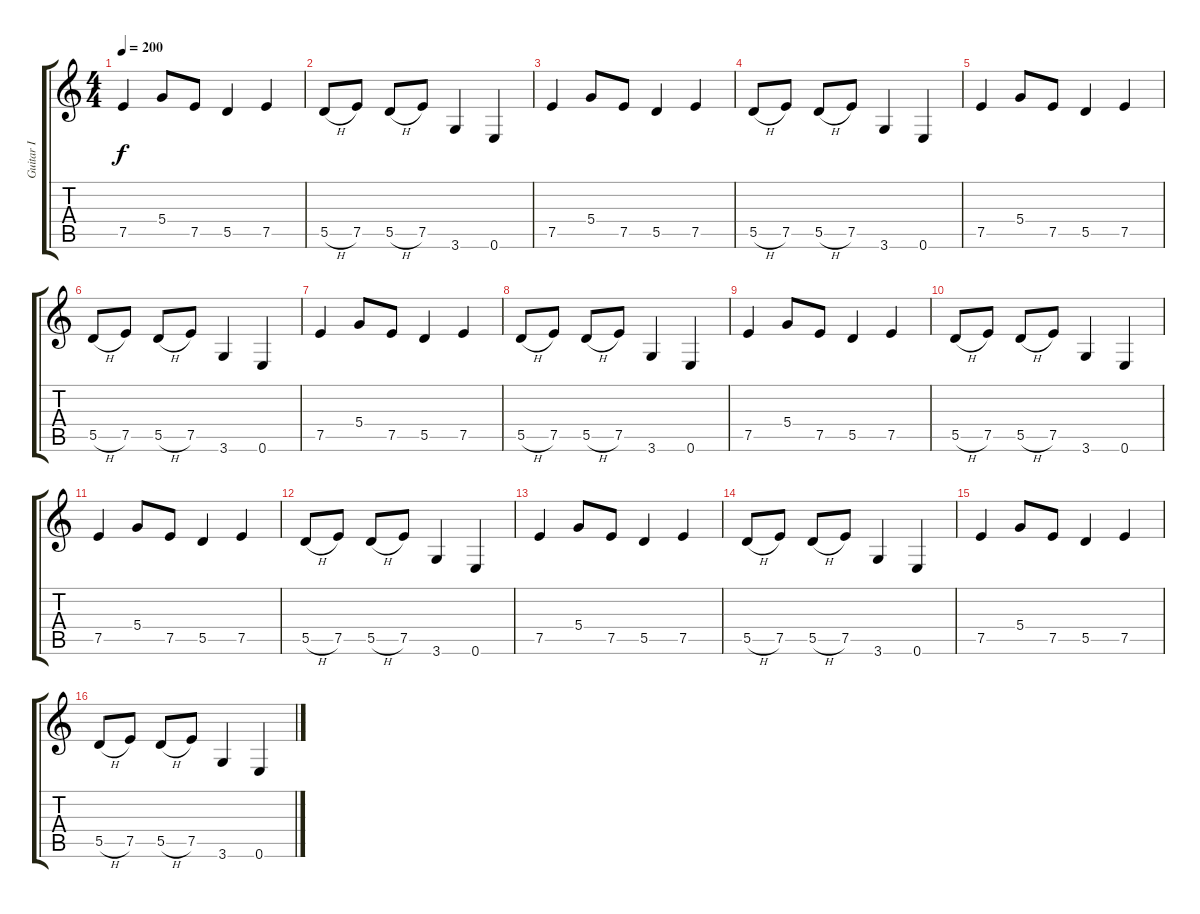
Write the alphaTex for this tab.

\track ("Guitar I" "Guitar I") {instrument electricguitarclean}
\staff {score tabs}
\tuning (E4 B3 G3 D3 A2 E2) {hide}
\ts (4 4)
\tempo 200
\clef g2
\ks c
7.5.4{dy f} 5.4.8 7.5.8 5.5.4 7.5.4 |
5.5{h}.8 7.5.8 5.5{h}.8 7.5.8 3.6.4 0.6.4 |
7.5.4 5.4.8 7.5.8 5.5.4 7.5.4 |
5.5{h}.8 7.5.8 5.5{h}.8 7.5.8 3.6.4 0.6.4 |
7.5.4 5.4.8 7.5.8 5.5.4 7.5.4 |
5.5{h}.8 7.5.8 5.5{h}.8 7.5.8 3.6.4 0.6.4 |
7.5.4 5.4.8 7.5.8 5.5.4 7.5.4 |
5.5{h}.8 7.5.8 5.5{h}.8 7.5.8 3.6.4 0.6.4 |
7.5.4 5.4.8 7.5.8 5.5.4 7.5.4 |
5.5{h}.8 7.5.8 5.5{h}.8 7.5.8 3.6.4 0.6.4 |
7.5.4 5.4.8 7.5.8 5.5.4 7.5.4 |
5.5{h}.8 7.5.8 5.5{h}.8 7.5.8 3.6.4 0.6.4 |
7.5.4 5.4.8 7.5.8 5.5.4 7.5.4 |
5.5{h}.8 7.5.8 5.5{h}.8 7.5.8 3.6.4 0.6.4 |
7.5.4 5.4.8 7.5.8 5.5.4 7.5.4 |
5.5{h}.8 7.5.8 5.5{h}.8 7.5.8 3.6.4 0.6.4
